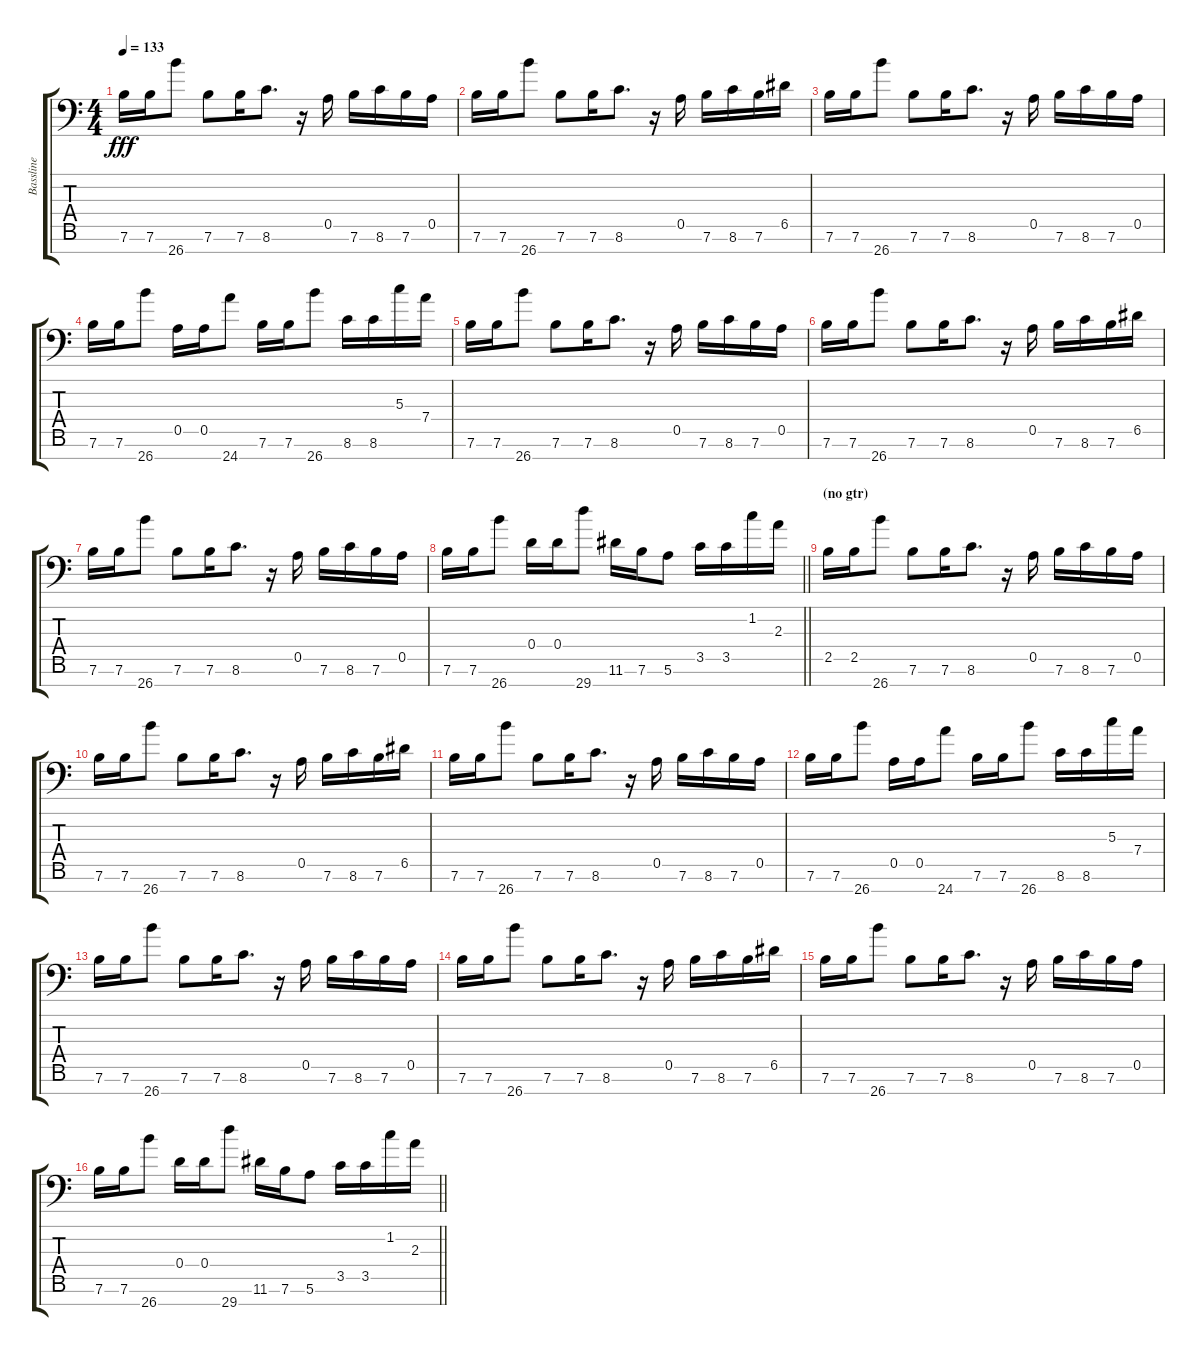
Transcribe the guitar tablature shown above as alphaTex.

\track ("Bassline" "Bassline") {instrument synthbass1}
\staff {score tabs}
\tuning (C8 B3 G3 D3 A2 E2 A-1) {hide}
\ts (4 4)
\tempo 133
\clef f4
\ks c
7.6.16{dy fff} 7.6.16 26.7.8 7.6.8 7.6.16 8.6.8{d} r.16 0.5.16 7.6.16 8.6.16 7.6.16 0.5.16 |
7.6.16 7.6.16 26.7.8 7.6.8 7.6.16 8.6.8{d} r.16 0.5.16 7.6.16 8.6.16 7.6.16 6.5.16 |
7.6.16 7.6.16 26.7.8 7.6.8 7.6.16 8.6.8{d} r.16 0.5.16 7.6.16 8.6.16 7.6.16 0.5.16 |
7.6.16 7.6.16 26.7.8 0.5.16 0.5.16 24.7.8 7.6.16 7.6.16 26.7.8 8.6.16 8.6.16 5.3.16 7.4.16 |
7.6.16 7.6.16 26.7.8 7.6.8 7.6.16 8.6.8{d} r.16 0.5.16 7.6.16 8.6.16 7.6.16 0.5.16 |
7.6.16 7.6.16 26.7.8 7.6.8 7.6.16 8.6.8{d} r.16 0.5.16 7.6.16 8.6.16 7.6.16 6.5.16 |
7.6.16 7.6.16 26.7.8 7.6.8 7.6.16 8.6.8{d} r.16 0.5.16 7.6.16 8.6.16 7.6.16 0.5.16 |
\barLineRight lightlight
7.6.16 7.6.16 26.7.8 0.4.16 0.4.16 29.7.8 11.6.16 7.6.16 5.6.8 3.5.16 3.5.16 1.2.16 2.3.16 |
\section ("" "(no gtr)")
2.5.16 2.5.16 26.7.8 7.6.8 7.6.16 8.6.8{d} r.16 0.5.16 7.6.16 8.6.16 7.6.16 0.5.16 |
7.6.16 7.6.16 26.7.8 7.6.8 7.6.16 8.6.8{d} r.16 0.5.16 7.6.16 8.6.16 7.6.16 6.5.16 |
7.6.16 7.6.16 26.7.8 7.6.8 7.6.16 8.6.8{d} r.16 0.5.16 7.6.16 8.6.16 7.6.16 0.5.16 |
7.6.16 7.6.16 26.7.8 0.5.16 0.5.16 24.7.8 7.6.16 7.6.16 26.7.8 8.6.16 8.6.16 5.3.16 7.4.16 |
7.6.16 7.6.16 26.7.8 7.6.8 7.6.16 8.6.8{d} r.16 0.5.16 7.6.16 8.6.16 7.6.16 0.5.16 |
7.6.16 7.6.16 26.7.8 7.6.8 7.6.16 8.6.8{d} r.16 0.5.16 7.6.16 8.6.16 7.6.16 6.5.16 |
7.6.16 7.6.16 26.7.8 7.6.8 7.6.16 8.6.8{d} r.16 0.5.16 7.6.16 8.6.16 7.6.16 0.5.16 |
\barLineRight lightlight
7.6.16 7.6.16 26.7.8 0.4.16 0.4.16 29.7.8 11.6.16 7.6.16 5.6.8 3.5.16 3.5.16 1.2.16 2.3.16
